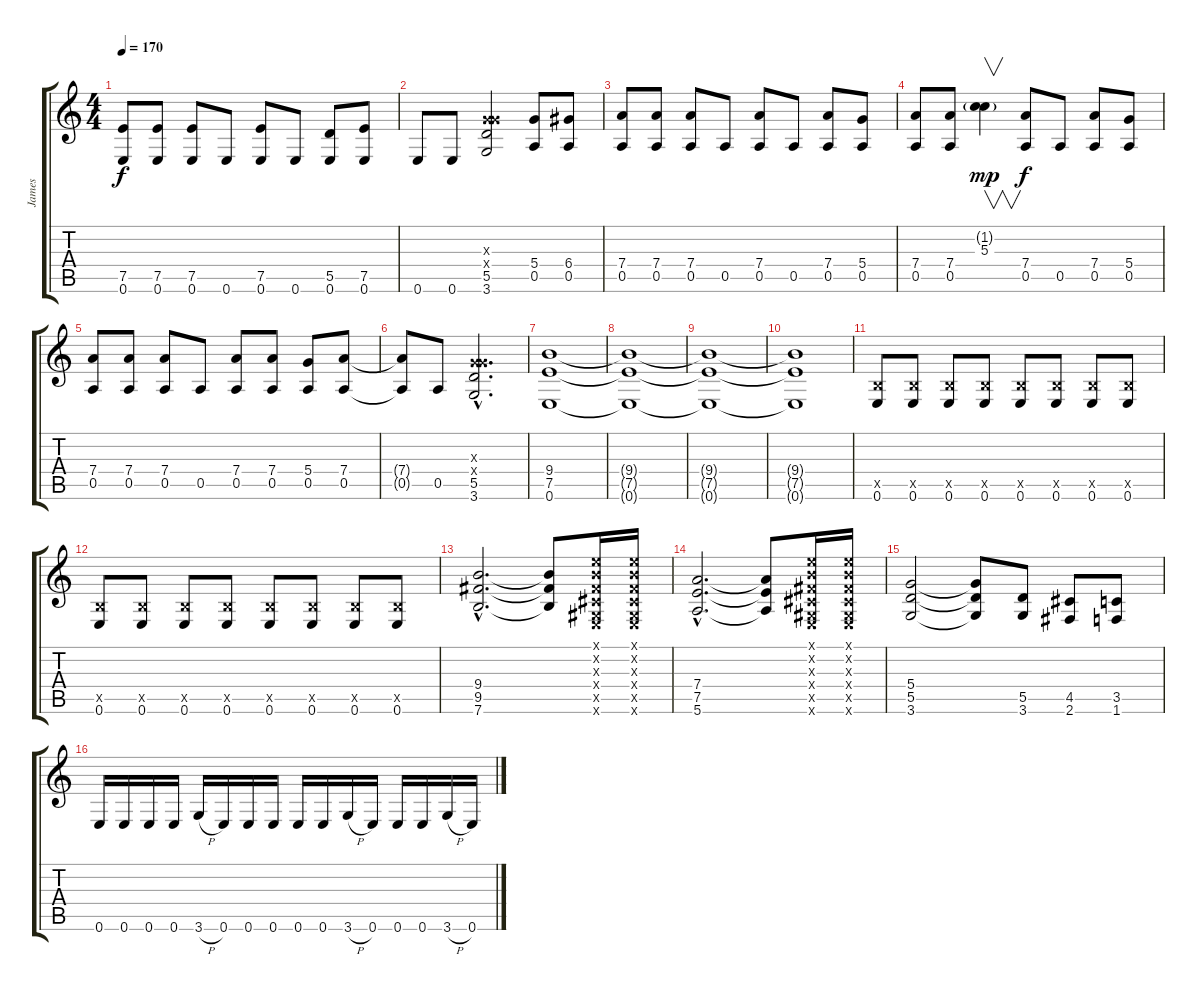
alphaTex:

\track ("James" "James") {instrument distortionguitar}
\staff {score tabs}
\tuning (E4 B3 G3 D3 A2 E2) {hide}
\ts (4 4)
\tempo 170
\clef g2
\ks c
(7.5 0.6).8{dy f} (7.5 0.6).8 (7.5 0.6).8 0.6.8 (7.5 0.6).8 0.6.8 (5.5 0.6).8 (7.5 0.6).8 |
0.6.8 0.6.8 (0.3{x} 5.4{x} 5.5 3.6).2 (5.4 0.5).8 (6.4 0.5).8 |
(7.4 0.5).8 (7.4 0.5).8 (7.4 0.5).8 0.5.8 (7.4 0.5).8 0.5.8 (7.4 0.5).8 (5.4 0.5).8 |
(7.4 0.5).8 (7.4 0.5).8 (1.2{g} 5.3).4{v dy mp} (7.4 0.5).8{dy f} 0.5.8 (7.4 0.5).8 (5.4 0.5).8 |
(7.4 0.5).8 (7.4 0.5).8 (7.4 0.5).8 0.5.8 (7.4 0.5).8 (7.4 0.5).8 (5.4 0.5).8 (7.4 0.5).8 |
(7.4{t} 0.5{t}).8 0.5.8 (0.3{hac x} 5.4{hac x} 5.5{hac} 3.6{hac}).2{d} |
(9.4 7.5 0.6).1 |
(9.4{t} 7.5{t} 0.6{t}).1 |
(9.4{t} 7.5{t} 0.6{t}).1 |
(9.4{t} 7.5{t} 0.6{t}).1 |
(2.5{x} 0.6).8 (2.5{x} 0.6).8 (2.5{x} 0.6).8 (2.5{x} 0.6).8 (2.5{x} 0.6).8 (2.5{x} 0.6).8 (2.5{x} 0.6).8 (2.5{x} 0.6).8 |
(2.5{x} 0.6).8 (2.5{x} 0.6).8 (2.5{x} 0.6).8 (2.5{x} 0.6).8 (2.5{x} 0.6).8 (2.5{x} 0.6).8 (2.5{x} 0.6).8 (2.5{x} 0.6).8 |
(9.4{hac} 9.5{hac} 7.6{hac}).2{d} (9.4{t} 9.5{t} 7.6{t}).8 (0.1{x} 0.2{x} -1.3{x} -1.4{x} -1.5{x} 0.6{x}).16 (0.1{x} 0.2{x} -1.3{x} -1.4{x} -1.5{x} 0.6{x}).16 |
(7.4{hac} 7.5{hac} 5.6{hac}).2{d} (7.4{t} 7.5{t} 5.6{t}).8 (0.1{x} 0.2{x} -1.3{x} -1.4{x} -1.5{x} 0.6{x}).16 (0.1{x} 0.2{x} -1.3{x} -1.4{x} -1.5{x} 0.6{x}).16 |
(5.4 5.5 3.6).2 (5.4{t} 5.5{t} 3.6{t}).8 (5.5 3.6).8 (4.5 2.6).8 (3.5 1.6).8 |
0.6.16 0.6.16 0.6.16 0.6.16 3.6{h}.16 0.6.16 0.6.16 0.6.16 0.6.16 0.6.16 3.6{h}.16 0.6.16 0.6.16 0.6.16 3.6{h}.16 0.6.16
